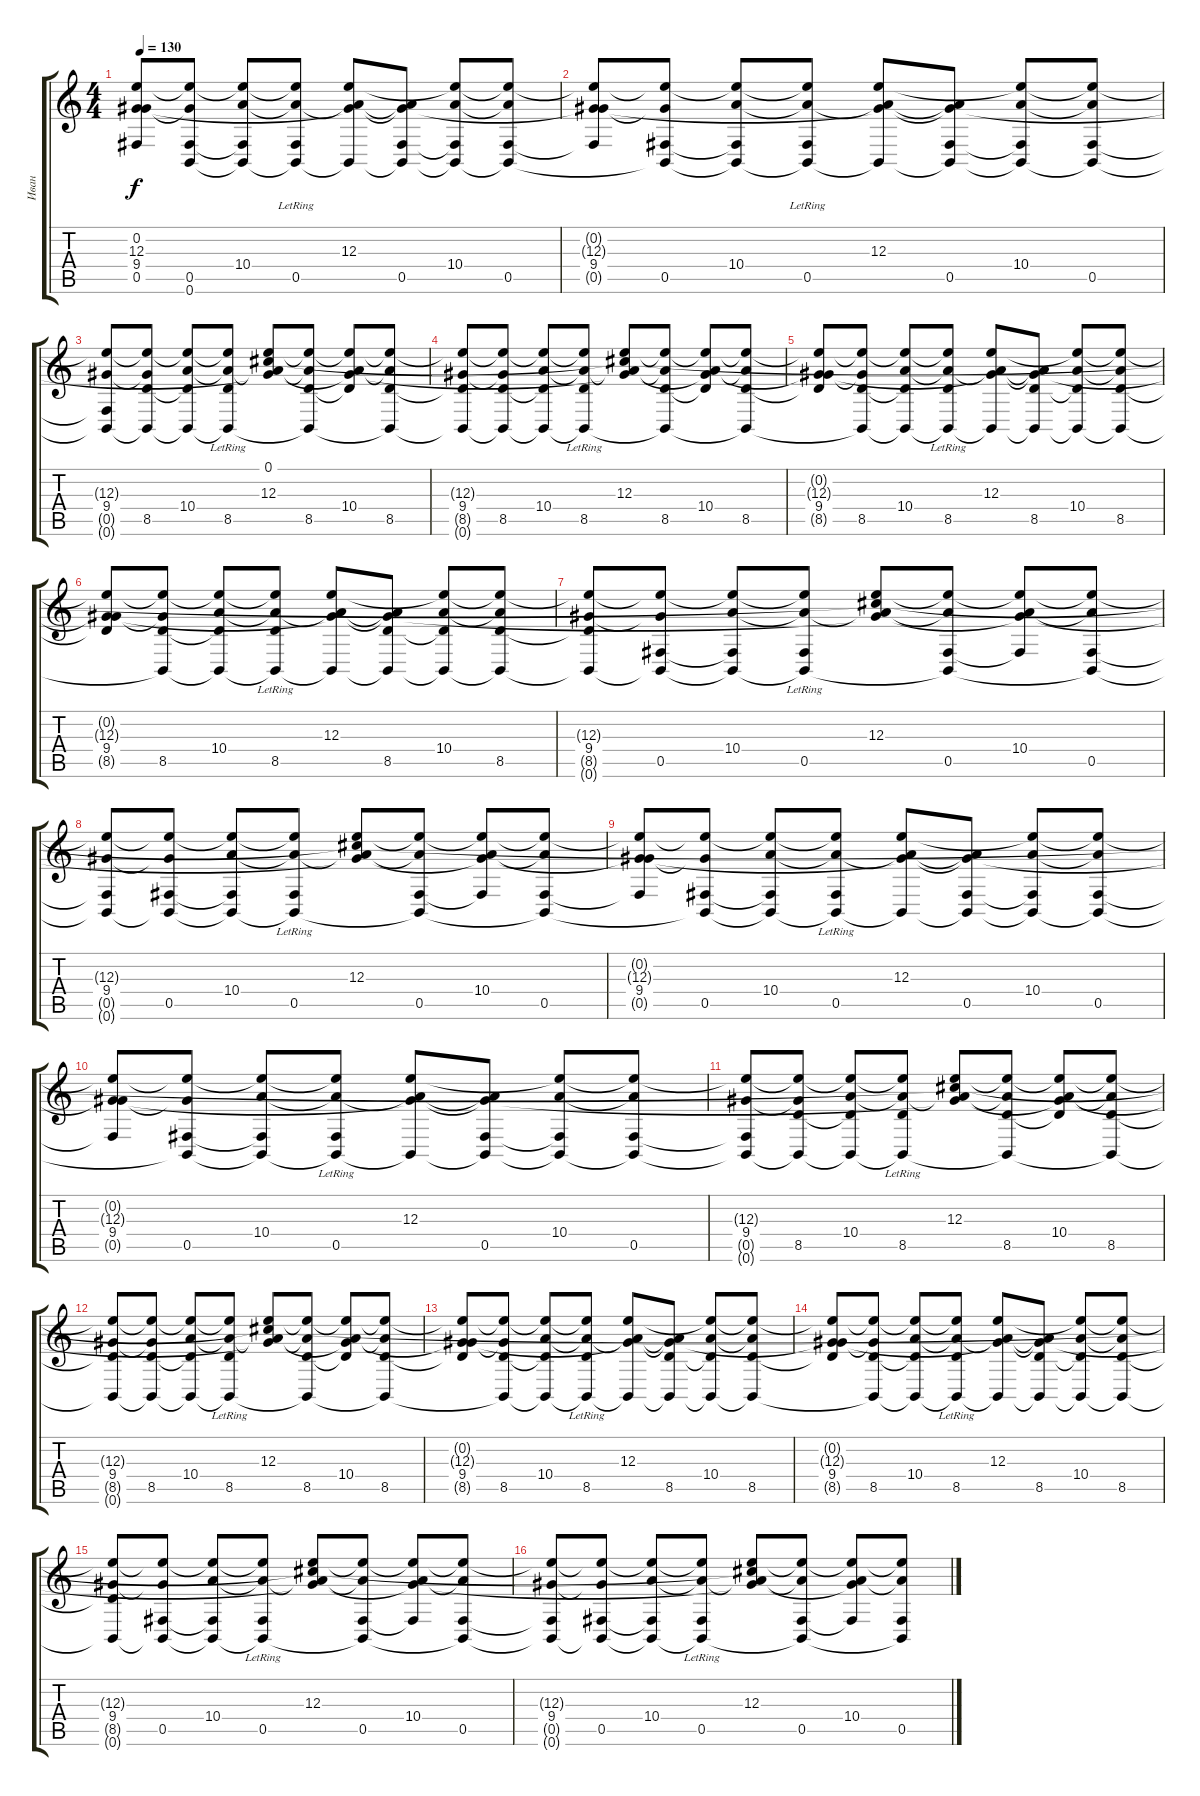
\track ("Иван" "Иван") {instrument acousticguitarsteel}
\staff {score tabs}
\tuning (Db4 Ab3 E3 B2 Gb2 B1) {hide}
\ts (4 4)
\tempo 130
\clef g2
\ks c
(0.2{t} 12.3{t} 9.4 0.5{t}).8{dy f} (12.3{t} 9.4{t} 0.5 0.6{t}).8 (12.3{t} 10.4 0.5{t} 0.6{t}).8 (12.3{t} 10.4{t} 0.5{lr} 0.6{t}).8 (0.2{t} 12.3 10.4{t} 0.6{t}).8 (0.2{t} 10.4{t} 0.5 0.6{t}).8 (12.3{t} 10.4 0.5{t} 0.6{t}).8 (12.3{t} 10.4{t} 0.5 0.6{t}).8 |
(0.2{t} 12.3{t} 9.4 0.5{t}).8 (12.3{t} 9.4{t} 0.5 0.6{t}).8 (12.3{t} 10.4 0.5{t} 0.6{t}).8 (12.3{t} 10.4{t} 0.5{lr} 0.6{t}).8 (0.2{t} 12.3 10.4{t} 0.6{t}).8 (0.2{t} 10.4{t} 0.5 0.6{t}).8 (12.3{t} 10.4 0.5{t} 0.6{t}).8 (12.3{t} 10.4{t} 0.5 0.6{t}).8 |
(12.3{t} 9.4 0.5{t} 0.6{t}).8 (12.3{t} 9.4{t} 8.5 0.6{t}).8 (12.3{t} 10.4 8.5{t} 0.6{t}).8 (12.3{t} 10.4{t} 8.5{lr} 0.6{t}).8 (0.1{t} 0.2{t} 12.3 10.4{t}).8 (12.3{t} 10.4{t} 8.5 0.6{t}).8 (0.2{t} 12.3{t} 10.4 8.5{t}).8 (12.3{t} 10.4{t} 8.5 0.6{t}).8 |
(12.3{t} 9.4 8.5{t} 0.6{t}).8 (12.3{t} 9.4{t} 8.5 0.6{t}).8 (12.3{t} 10.4 8.5{t} 0.6{t}).8 (12.3{t} 10.4{t} 8.5{lr} 0.6{t}).8 (0.1{t} 0.2{t} 12.3 10.4{t}).8 (12.3{t} 10.4{t} 8.5 0.6{t}).8 (0.2{t} 12.3{t} 10.4 8.5{t}).8 (12.3{t} 10.4{t} 8.5 0.6{t}).8 |
(0.2{t} 12.3{t} 9.4 8.5{t}).8 (12.3{t} 9.4{t} 8.5 0.6{t}).8 (12.3{t} 10.4 8.5{t} 0.6{t}).8 (12.3{t} 10.4{t} 8.5{lr} 0.6{t}).8 (0.2{t} 12.3 10.4{t} 0.6{t}).8 (0.2{t} 10.4{t} 8.5 0.6{t}).8 (12.3{t} 10.4 8.5{t} 0.6{t}).8 (12.3{t} 10.4{t} 8.5 0.6{t}).8 |
(0.2{t} 12.3{t} 9.4 8.5{t}).8 (12.3{t} 9.4{t} 8.5 0.6{t}).8 (12.3{t} 10.4 8.5{t} 0.6{t}).8 (12.3{t} 10.4{t} 8.5{lr} 0.6{t}).8 (0.2{t} 12.3 10.4{t} 0.6{t}).8 (0.2{t} 10.4{t} 8.5 0.6{t}).8 (12.3{t} 10.4 8.5{t} 0.6{t}).8 (12.3{t} 10.4{t} 8.5 0.6{t}).8 |
(12.3{t} 9.4 8.5{t} 0.6{t}).8 (12.3{t} 9.4{t} 0.5 0.6{t}).8 (12.3{t} 10.4 0.5{t} 0.6{t}).8 (12.3{t} 10.4{t} 0.5{lr} 0.6{t}).8 (0.1{t} 0.2{t} 12.3 10.4{t}).8 (12.3{t} 10.4{t} 0.5 0.6{t}).8 (0.2{t} 12.3{t} 10.4 0.5{t}).8 (12.3{t} 10.4{t} 0.5 0.6{t}).8 |
(12.3{t} 9.4 0.5{t} 0.6{t}).8 (12.3{t} 9.4{t} 0.5 0.6{t}).8 (12.3{t} 10.4 0.5{t} 0.6{t}).8 (12.3{t} 10.4{t} 0.5{lr} 0.6{t}).8 (0.1{t} 0.2{t} 12.3 10.4{t}).8 (12.3{t} 10.4{t} 0.5 0.6{t}).8 (0.2{t} 12.3{t} 10.4 0.5{t}).8 (12.3{t} 10.4{t} 0.5 0.6{t}).8 |
(0.2{t} 12.3{t} 9.4 0.5{t}).8 (12.3{t} 9.4{t} 0.5 0.6{t}).8 (12.3{t} 10.4 0.5{t} 0.6{t}).8 (12.3{t} 10.4{t} 0.5{lr} 0.6{t}).8 (0.2{t} 12.3 10.4{t} 0.6{t}).8 (0.2{t} 10.4{t} 0.5 0.6{t}).8 (12.3{t} 10.4 0.5{t} 0.6{t}).8 (12.3{t} 10.4{t} 0.5 0.6{t}).8 |
(0.2{t} 12.3{t} 9.4 0.5{t}).8 (12.3{t} 9.4{t} 0.5 0.6{t}).8 (12.3{t} 10.4 0.5{t} 0.6{t}).8 (12.3{t} 10.4{t} 0.5{lr} 0.6{t}).8 (0.2{t} 12.3 10.4{t} 0.6{t}).8 (0.2{t} 10.4{t} 0.5 0.6{t}).8 (12.3{t} 10.4 0.5{t} 0.6{t}).8 (12.3{t} 10.4{t} 0.5 0.6{t}).8 |
(12.3{t} 9.4 0.5{t} 0.6{t}).8 (12.3{t} 9.4{t} 8.5 0.6{t}).8 (12.3{t} 10.4 8.5{t} 0.6{t}).8 (12.3{t} 10.4{t} 8.5{lr} 0.6{t}).8 (0.1{t} 0.2{t} 12.3 10.4{t}).8 (12.3{t} 10.4{t} 8.5 0.6{t}).8 (0.2{t} 12.3{t} 10.4 8.5{t}).8 (12.3{t} 10.4{t} 8.5 0.6{t}).8 |
(12.3{t} 9.4 8.5{t} 0.6{t}).8 (12.3{t} 9.4{t} 8.5 0.6{t}).8 (12.3{t} 10.4 8.5{t} 0.6{t}).8 (12.3{t} 10.4{t} 8.5{lr} 0.6{t}).8 (0.1{t} 0.2{t} 12.3 10.4{t}).8 (12.3{t} 10.4{t} 8.5 0.6{t}).8 (0.2{t} 12.3{t} 10.4 8.5{t}).8 (12.3{t} 10.4{t} 8.5 0.6{t}).8 |
(0.2{t} 12.3{t} 9.4 8.5{t}).8 (12.3{t} 9.4{t} 8.5 0.6{t}).8 (12.3{t} 10.4 8.5{t} 0.6{t}).8 (12.3{t} 10.4{t} 8.5{lr} 0.6{t}).8 (0.2{t} 12.3 10.4{t} 0.6{t}).8 (0.2{t} 10.4{t} 8.5 0.6{t}).8 (12.3{t} 10.4 8.5{t} 0.6{t}).8 (12.3{t} 10.4{t} 8.5 0.6{t}).8 |
(0.2{t} 12.3{t} 9.4 8.5{t}).8 (12.3{t} 9.4{t} 8.5 0.6{t}).8 (12.3{t} 10.4 8.5{t} 0.6{t}).8 (12.3{t} 10.4{t} 8.5{lr} 0.6{t}).8 (0.2{t} 12.3 10.4{t} 0.6{t}).8 (0.2{t} 10.4{t} 8.5 0.6{t}).8 (12.3{t} 10.4 8.5{t} 0.6{t}).8 (12.3{t} 10.4{t} 8.5 0.6{t}).8 |
(12.3{t} 9.4 8.5{t} 0.6{t}).8 (12.3{t} 9.4{t} 0.5 0.6{t}).8 (12.3{t} 10.4 0.5{t} 0.6{t}).8 (12.3{t} 10.4{t} 0.5{lr} 0.6{t}).8 (0.1{t} 0.2{t} 12.3 10.4{t}).8 (12.3{t} 10.4{t} 0.5 0.6{t}).8 (0.2{t} 12.3{t} 10.4 0.5{t}).8 (12.3{t} 10.4{t} 0.5 0.6{t}).8 |
(12.3{t} 9.4 0.5{t} 0.6{t}).8 (12.3{t} 9.4{t} 0.5 0.6{t}).8 (12.3{t} 10.4 0.5{t} 0.6{t}).8 (12.3{t} 10.4{t} 0.5{lr} 0.6{t}).8 (0.1{t} 0.2{t} 12.3 10.4{t}).8 (12.3{t} 10.4{t} 0.5 0.6{t}).8 (0.2{t} 12.3{t} 10.4 0.5{t}).8 (12.3{t} 10.4{t} 0.5 0.6{t}).8
